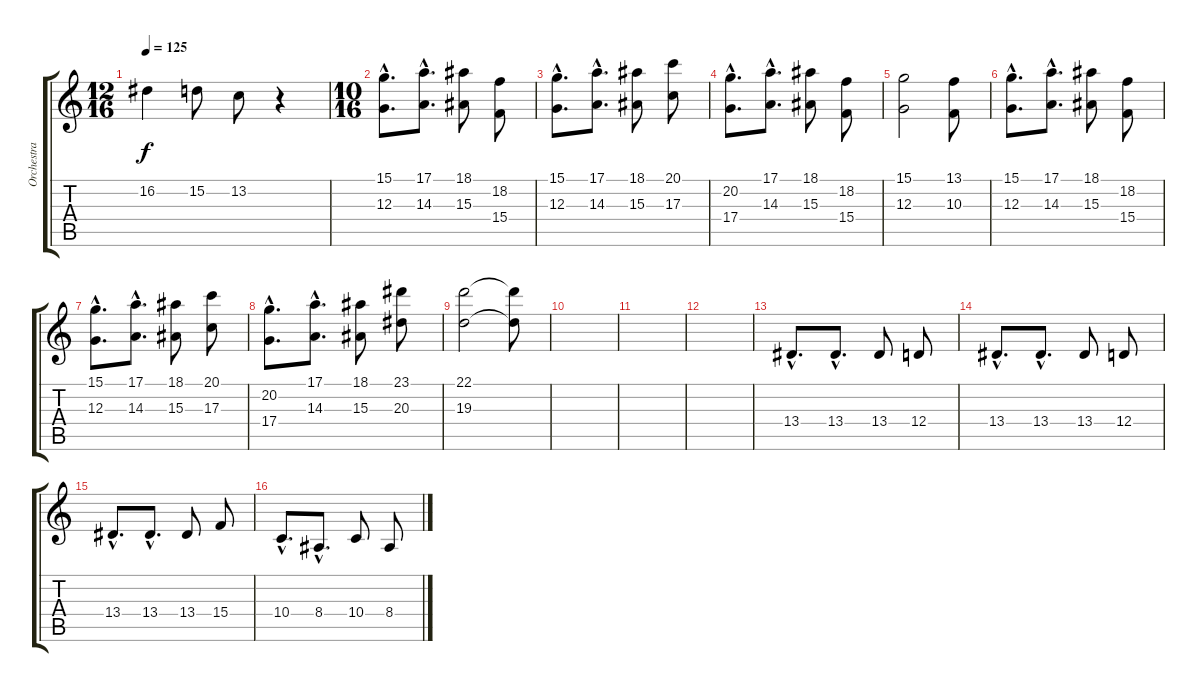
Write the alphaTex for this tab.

\track ("Orchestra" "Orchestra") {instrument stringensemble1}
\staff {score tabs}
\tuning (E4 B3 G3 D3 A2 E2) {hide}
\ts (12 16)
\tempo 125
\clef g2
\ks c
16.2.4{dy f} 15.2.8 13.2.8 r.4 |
\ts (10 16)
(15.1{hac} 12.3{hac}).8{d volume 12 balance 1} (17.1{hac} 14.3{hac}).8{d} (18.1 15.3).8 (18.2 15.4).8 |
(15.1{hac} 12.3{hac}).8{d} (17.1{hac} 14.3{hac}).8{d} (18.1 15.3).8 (20.1 17.3).8 |
(20.2{hac} 17.4{hac}).8{d} (17.1{hac} 14.3{hac}).8{d} (18.1 15.3).8 (18.2 15.4).8 |
(15.1 12.3).2 (13.1 10.3).8 |
(15.1{hac} 12.3{hac}).8{d} (17.1{hac} 14.3{hac}).8{d} (18.1 15.3).8 (18.2 15.4).8 |
(15.1{hac} 12.3{hac}).8{d} (17.1{hac} 14.3{hac}).8{d} (18.1 15.3).8 (20.1 17.3).8 |
(20.2{hac} 17.4{hac}).8{d} (17.1{hac} 14.3{hac}).8{d} (18.1 15.3).8 (23.1 20.3).8 |
(22.1 19.3).2 (22.1{t} 19.3{t}).8 |
|
|
|
13.4{hac}.8{d} 13.4{hac}.8{d} 13.4.8 12.4.8 |
13.4{hac}.8{d} 13.4{hac}.8{d} 13.4.8 12.4.8 |
13.4{hac}.8{d} 13.4{hac}.8{d} 13.4.8 15.4.8 |
10.4{hac}.8{d} 8.4{hac}.8{d} 10.4.8 8.4.8
